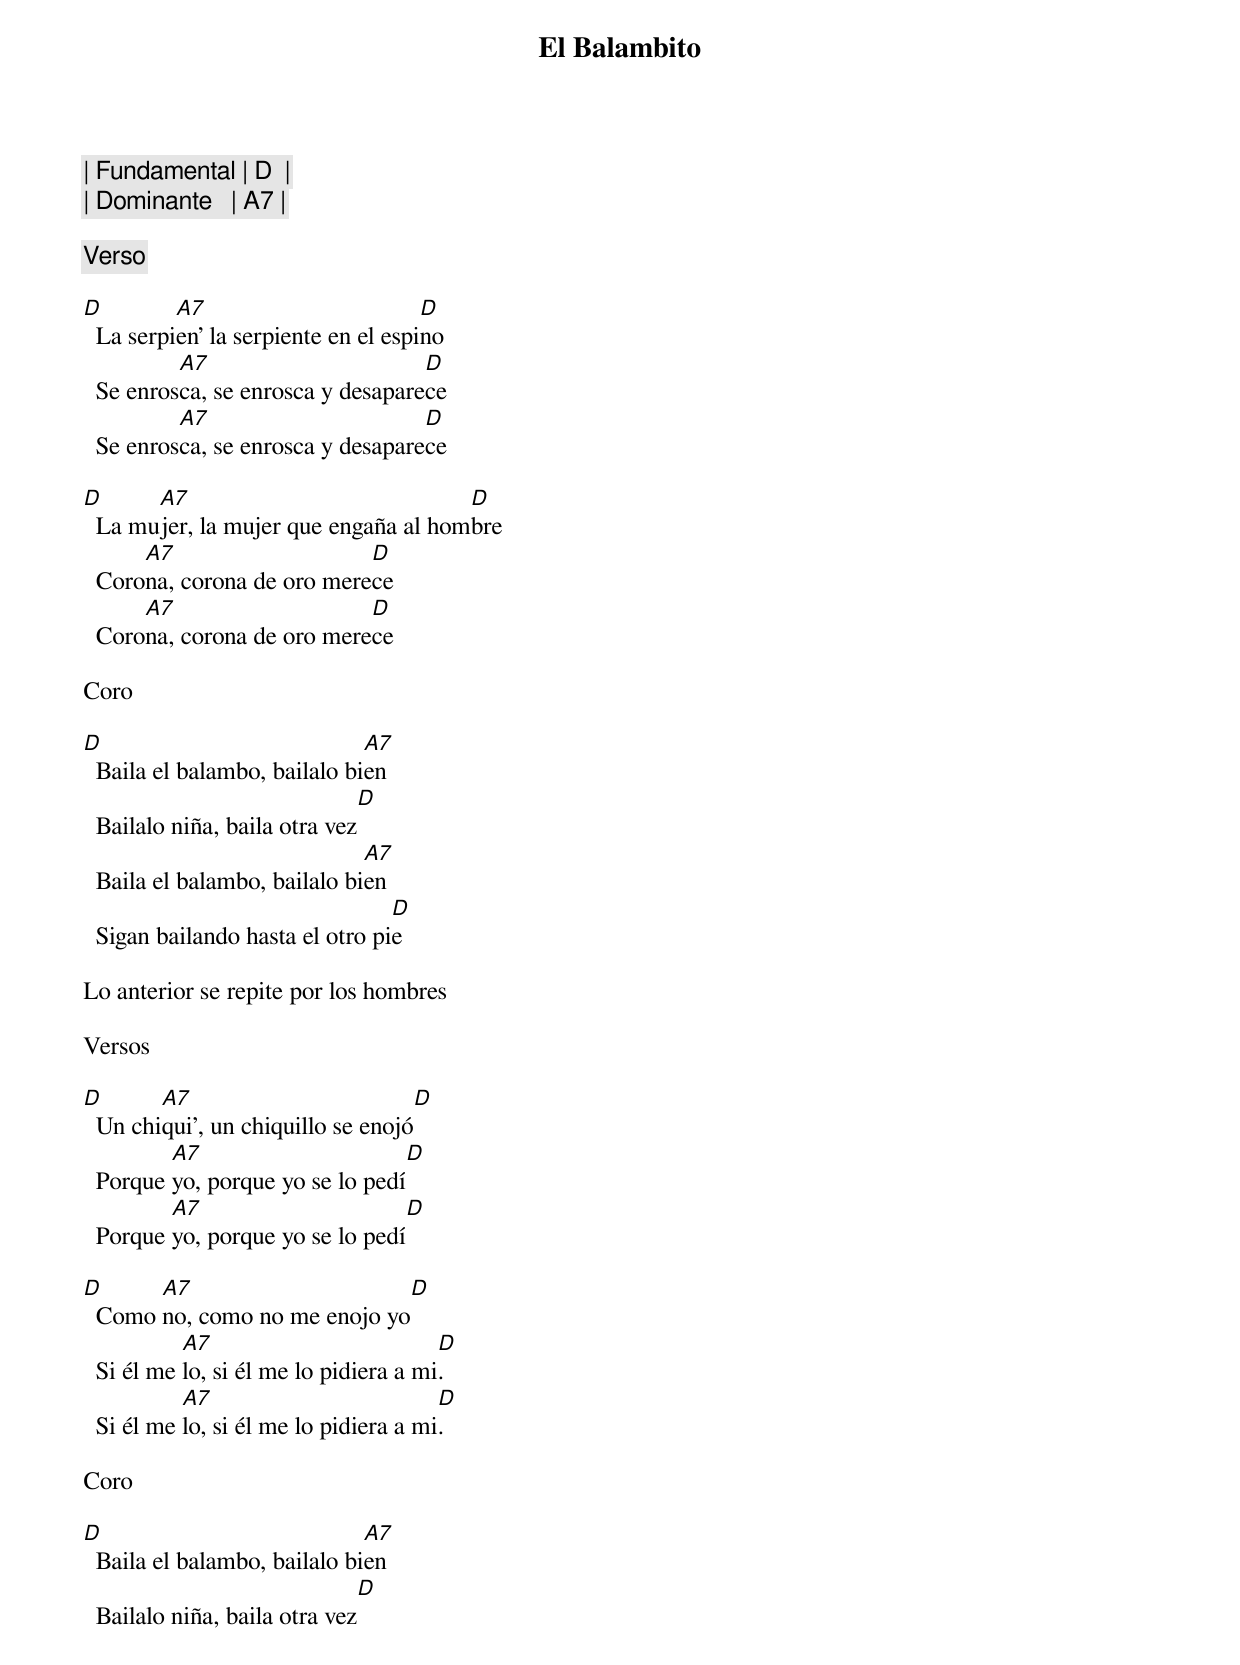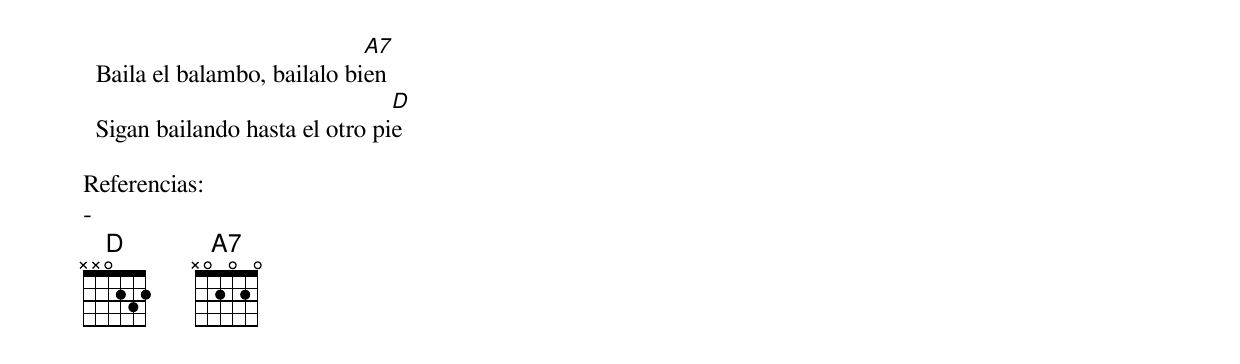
El Balambito

| Fundamental | D  |
| Dominante   | A7 |

Verso

D         A7                         D
  La serpien' la serpiente en el espino
          A7                       D
  Se enrosca, se enrosca y desaparece
          A7                       D
  Se enrosca, se enrosca y desaparece

D      A7                             D
  La mujer, la mujer que engaña al hombre
      A7                    D
  Corona, corona de oro merece
      A7                    D
  Corona, corona de oro merece

Coro

D                             A7
  Baila el balambo, bailalo bien
                               D
  Bailalo niña, baila otra vez
                              A7
  Baila el balambo, bailalo bien
                                 D
  Sigan bailando hasta el otro pie

Lo anterior se repite por los hombres

Versos

D       A7                         D
  Un chiqui', un chiquillo se enojó
         A7                      D
  Porque yo, porque yo se lo pedí
         A7                      D
  Porque yo, porque yo se lo pedí

D      A7                     D
  Como no, como no me enojo yo
           A7                          D
  Si él me lo, si él me lo pidiera a mi.
           A7                          D
  Si él me lo, si él me lo pidiera a mi.

Coro

D                             A7
  Baila el balambo, bailalo bien
                               D
  Bailalo niña, baila otra vez
                              A7
  Baila el balambo, bailalo bien
                                 D
  Sigan bailando hasta el otro pie

Referencias:
-
